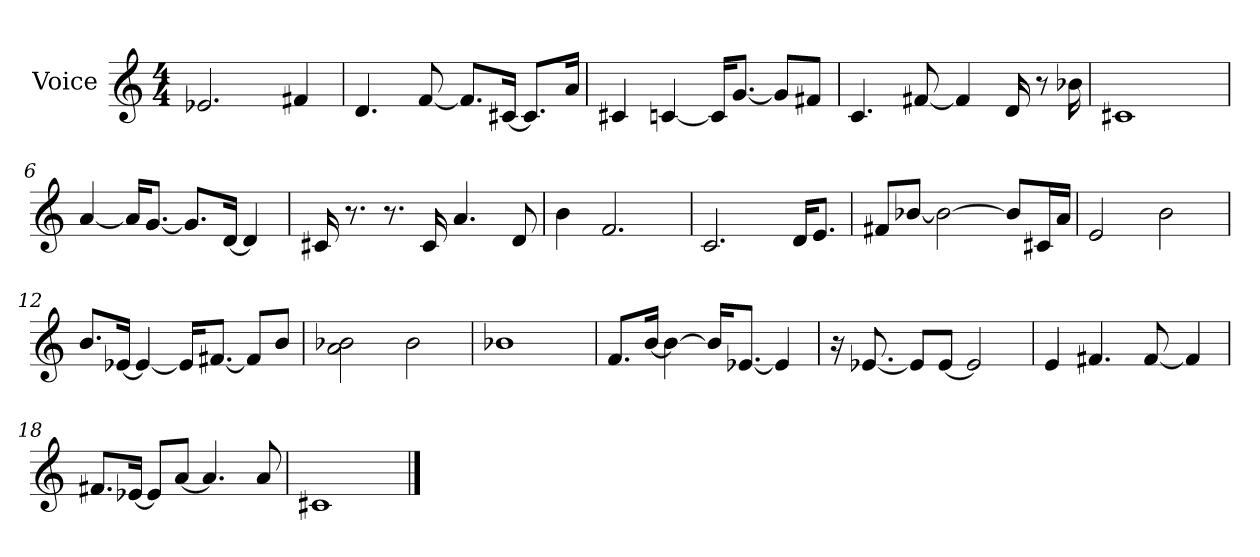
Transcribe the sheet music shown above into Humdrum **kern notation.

**kern
*part1
*staff1
*I"Voice
*I'Voice
*clefG2
*M4/4
=1
2.e-X/
4f#X/
=2
4.d/
[<8f/
8.f/L]
[<16c#X/Jk
8.c#/L]
16a/Jk
=3
4c#X/
[<4cn/
16c/KL]
[<8.g/J
8g/L]
8f#X/J
=4
4.c/
[<8f#X/
4f#/]
16d/
8r
16b-X\
=5
1c#X
=6
[<4a/
16a/KL]
[<8.g/J
8.g/L]
[<16d/Jk
4d/]
!!LO:LB:g=z
=7
16c#X/
8.r
8.r
16c#/
4.a/
8d/
=8
4b\
2.f/
=9
2.c/
16d/KL
8.e/J
=10
8f#X/L
[>8b-X/J
2b-\_>
8b-/L]
16c#X/L
16a/JJ
=11
2e/
2b\
=12
8.b/L
[<16e-X/Jk
4e-/_<
16e-/KL]
[<8.f#X/J
8f#/L]
8b/J
=13
2a\ 2b-X\
2b-\
=14
1b-X
!!LO:LB:g=z
=15
8.f/L
[>16b/Jk
4b\_>
16b/KL]
[<8.e-X/J
4e-/]
=16
16ra
[<8.e-X/
8e-/L]
[<8e-/J
2e-/]
=17
4e/
4.f#X/
[<8f#/
4f#/]
=18
8.f#X/L
[<16e-X/Jk
8e-/L]
[<8a/J
4.a/]
8a/
=19
1c#X
==
*-
